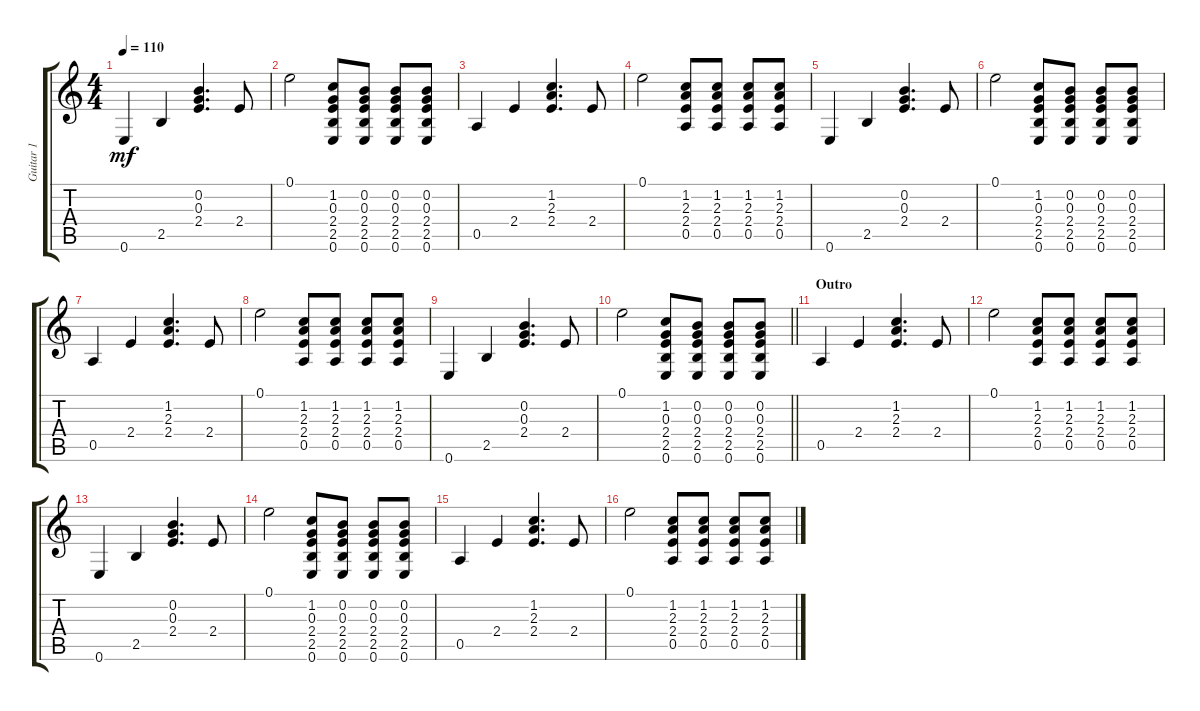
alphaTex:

\track ("Guitar 1" "Guitar 1") {instrument electricguitarclean}
\staff {score tabs}
\tuning (E4 B3 G3 D3 A2 E2) {hide}
\ts (4 4)
\tempo 110
\clef g2
\ks c
0.6.4{dy mf} 2.5.4 (0.2 0.3 2.4).4{d} 2.4.8 |
0.1.2 (1.2 0.3 2.4 2.5 0.6).8 (0.2 0.3 2.4 2.5 0.6).8 (0.2 0.3 2.4 2.5 0.6).8 (0.2 0.3 2.4 2.5 0.6).8 |
0.5.4 2.4.4 (1.2 2.3 2.4).4{d} 2.4.8 |
0.1.2 (1.2 2.3 2.4 0.5).8 (1.2 2.3 2.4 0.5).8 (1.2 2.3 2.4 0.5).8 (1.2 2.3 2.4 0.5).8 |
0.6.4 2.5.4 (0.2 0.3 2.4).4{d} 2.4.8 |
0.1.2 (1.2 0.3 2.4 2.5 0.6).8 (0.2 0.3 2.4 2.5 0.6).8 (0.2 0.3 2.4 2.5 0.6).8 (0.2 0.3 2.4 2.5 0.6).8 |
0.5.4 2.4.4 (1.2 2.3 2.4).4{d} 2.4.8 |
0.1.2 (1.2 2.3 2.4 0.5).8 (1.2 2.3 2.4 0.5).8 (1.2 2.3 2.4 0.5).8 (1.2 2.3 2.4 0.5).8 |
0.6.4 2.5.4 (0.2 0.3 2.4).4{d} 2.4.8 |
\barLineRight lightlight
0.1.2 (1.2 0.3 2.4 2.5 0.6).8 (0.2 0.3 2.4 2.5 0.6).8 (0.2 0.3 2.4 2.5 0.6).8 (0.2 0.3 2.4 2.5 0.6).8 |
\section ("" "Outro")
0.5.4 2.4.4 (1.2 2.3 2.4).4{d} 2.4.8 |
0.1.2 (1.2 2.3 2.4 0.5).8 (1.2 2.3 2.4 0.5).8 (1.2 2.3 2.4 0.5).8 (1.2 2.3 2.4 0.5).8 |
0.6.4 2.5.4 (0.2 0.3 2.4).4{d} 2.4.8 |
0.1.2 (1.2 0.3 2.4 2.5 0.6).8 (0.2 0.3 2.4 2.5 0.6).8 (0.2 0.3 2.4 2.5 0.6).8 (0.2 0.3 2.4 2.5 0.6).8 |
0.5.4 2.4.4 (1.2 2.3 2.4).4{d} 2.4.8 |
0.1.2 (1.2 2.3 2.4 0.5).8 (1.2 2.3 2.4 0.5).8 (1.2 2.3 2.4 0.5).8 (1.2 2.3 2.4 0.5).8
